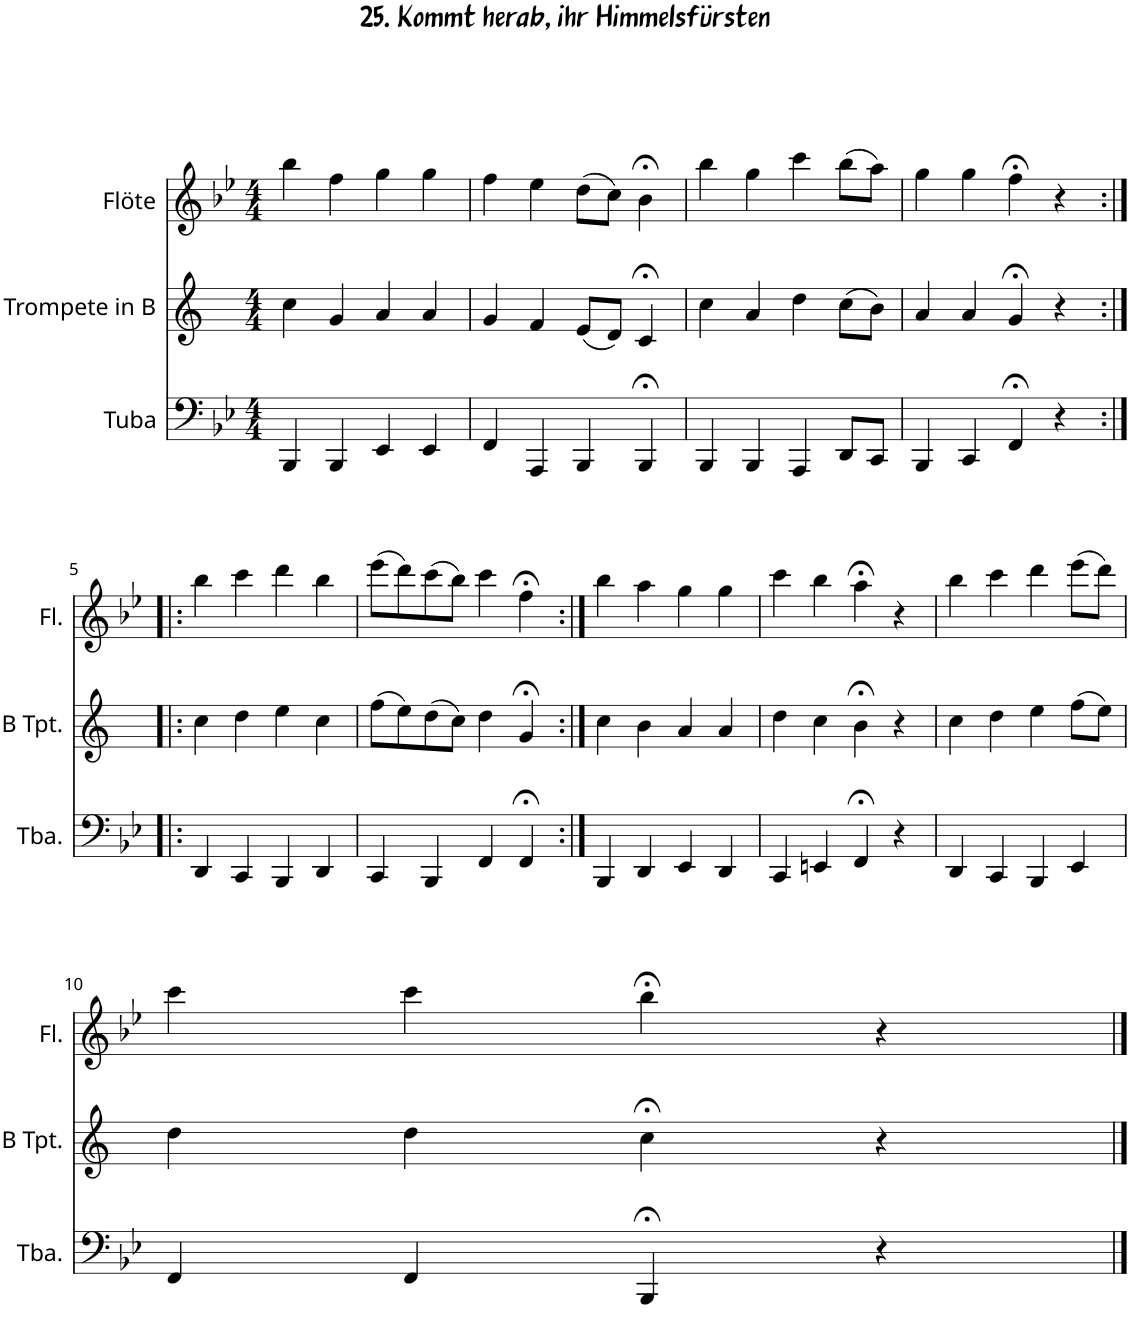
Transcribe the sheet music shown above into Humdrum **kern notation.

**kern	**kern	**kern
*part3	*part2	*part1
*staff3	*staff2	*staff1
*I"Tuba	*I"Trompete in B	*I"Flöte
*I'Tba.	*	*I'Fl.
*clefF4	*clefG2	*clefG2
*	*Trd1c2	*
*k[b-e-]	*k[]	*k[b-e-]
*M4/4	*M4/4	*M4/4
=1	=1	=1
4BBB-/	4cc\	4bb-\
4BBB-/	4g/	4ff\
4EE-/	4a/	4gg\
4EE-/	4a/	4gg\
=2	=2	=2
4FF/	4g/	4ff\
4AAA/	4f/	4ee-\
4BBB-/	(8e/L	(8dd\L
.	8d/J)	8cc\J)
4BBB-;</	4c;</	4b-;<\
=3	=3	=3
4BBB-/	4cc\	4bb-\
4BBB-/	4a/	4gg\
4AAA/	4dd\	4ccc\
8DD/L	(8cc\L	(8bb-\L
8CC/J	8b\J)	8aa\J)
=4	=4	=4
4BBB-/	4a/	4gg\
4CC/	4a/	4gg\
4FF;</	4g;</	4ff;<\
4r	4r	4r
!!LO:LB:g=z
=5:|!|:	=5:|!|:	=5:|!|:
4DD/	4cc\	4bb-\
4CC/	4dd\	4ccc\
4BBB-/	4ee\	4ddd\
4DD/	4cc\	4bb-\
=6	=6	=6
4CC/	(8ff\L	(8eee-\L
.	8ee\)	8ddd\)
4BBB-/	(8dd\	(8ccc\
.	8cc\J)	8bb-\J)
4FF/	4dd\	4ccc\
4FF;</	4g;</	4ff;<\
=7:|!	=7:|!	=7:|!
4BBB-/	4cc\	4bb-\
4DD/	4b\	4aa\
4EE-/	4a/	4gg\
4DD/	4a/	4gg\
=8	=8	=8
4CC/	4dd\	4ccc\
4EEn/	4cc\	4bb-\
4FF;</	4b;<\	4aa;<\
4r	4r	4r
=9	=9	=9
4DD/	4cc\	4bb-\
4CC/	4dd\	4ccc\
4BBB-/	4ee\	4ddd\
4EE-/	(8ff\L	(8eee-\L
.	8ee\J)	8ddd\J)
!!LO:LB:g=z
=10	=10	=10
4FF/	4dd\	4ccc\
4FF/	4dd\	4ccc\
4BBB-;</	4cc;<\	4bb-;<\
4r	4r	4r
==	==	==
*-	*-	*-
